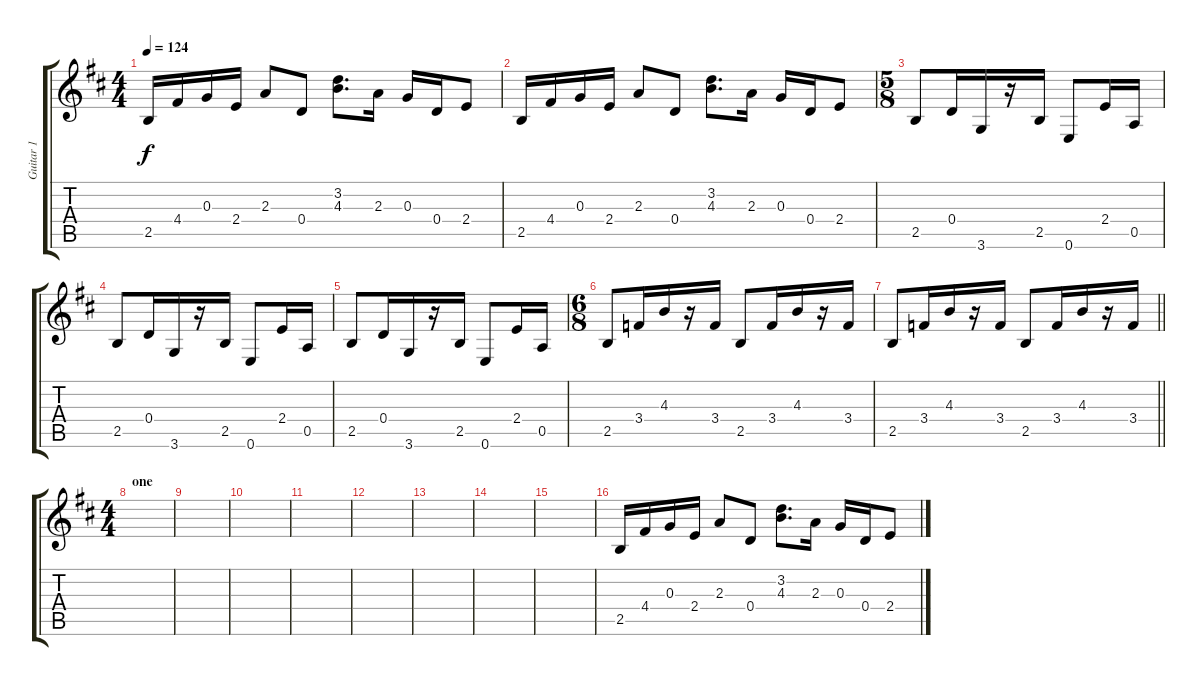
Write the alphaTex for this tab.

\track ("Guitar 1" "Guitar 1") {instrument distortionguitar}
\staff {score tabs}
\tuning (E4 B3 G3 D3 A2 E2) {hide}
\ts (4 4)
\tempo 124
\clef g2
\ks d
2.5.16{dy f} 4.4.16 0.3.16 2.4.16 2.3.8 0.4.8 (3.2 4.3).8{d} 2.3.16 0.3.16 0.4.16 2.4.8 |
2.5.16 4.4.16 0.3.16 2.4.16 2.3.8 0.4.8 (3.2 4.3).8{d} 2.3.16 0.3.16 0.4.16 2.4.8 |
\ts (5 8)
2.5.8 0.4.16 3.6.16 r.16 2.5.16 0.6.8 2.4.16 0.5.16 |
2.5.8 0.4.16 3.6.16 r.16 2.5.16 0.6.8 2.4.16 0.5.16 |
2.5.8 0.4.16 3.6.16 r.16 2.5.16 0.6.8 2.4.16 0.5.16 |
\ts (6 8)
2.5.8 3.4.16 4.3.16 r.16 3.4.16 2.5.8 3.4.16 4.3.16 r.16 3.4.16 |
\barLineRight lightlight
2.5.8 3.4.16 4.3.16 r.16 3.4.16 2.5.8 3.4.16 4.3.16 r.16 3.4.16 |
\ts (4 4)
\section ("" "one")
|
|
|
|
|
|
|
|
2.5.16 4.4.16 0.3.16 2.4.16 2.3.8 0.4.8 (3.2 4.3).8{d} 2.3.16 0.3.16 0.4.16 2.4.8
